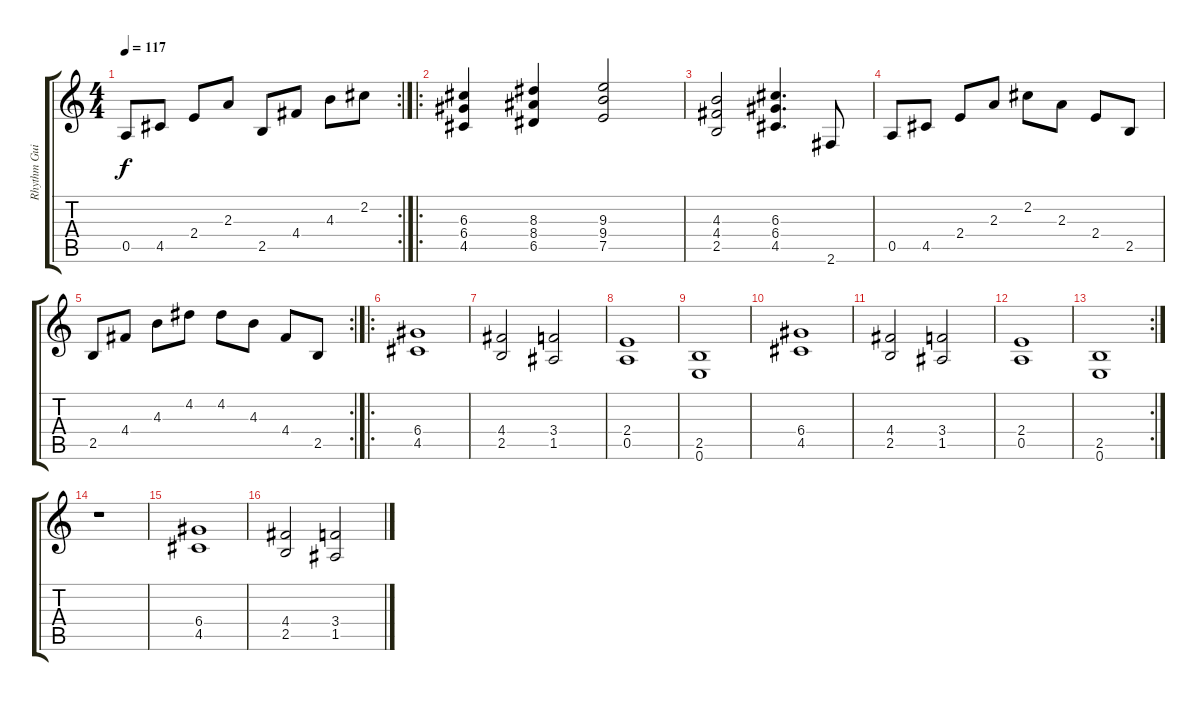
\track ("Rhythm Guitar" "Rhythm Gui") {instrument distortionguitar}
\staff {score tabs}
\tuning (E4 B3 G3 D3 A2 E2) {hide}
\rc 2
\ts (4 4)
\tempo 117
\clef g2
\ks c
0.5.8{dy f} 4.5.8 2.4.8 2.3.8 2.5.8 4.4.8 4.3.8 2.2.8 |
\ro
(6.3 6.4 4.5).4 (8.3 8.4 6.5).4 (9.3 9.4 7.5).2 |
(4.3 4.4 2.5).2 (6.3 6.4 4.5).4{d} 2.6.8 |
0.5.8 4.5.8 2.4.8 2.3.8 2.2.8 2.3.8 2.4.8 2.5.8 |
\rc 2
2.5.8 4.4.8 4.3.8 4.2.8 4.2.8 4.3.8 4.4.8 2.5.8 |
\ro
(6.4 4.5).1{volume 11} |
(4.4 2.5).2 (3.4 1.5).2 |
(2.4 0.5).1 |
(2.5 0.6).1 |
(6.4 4.5).1 |
(4.4 2.5).2 (3.4 1.5).2 |
(2.4 0.5).1 |
\rc 2
(2.5 0.6).1 |
r.1 |
(6.4 4.5).1{volume 13} |
(4.4 2.5).2 (3.4 1.5).2
